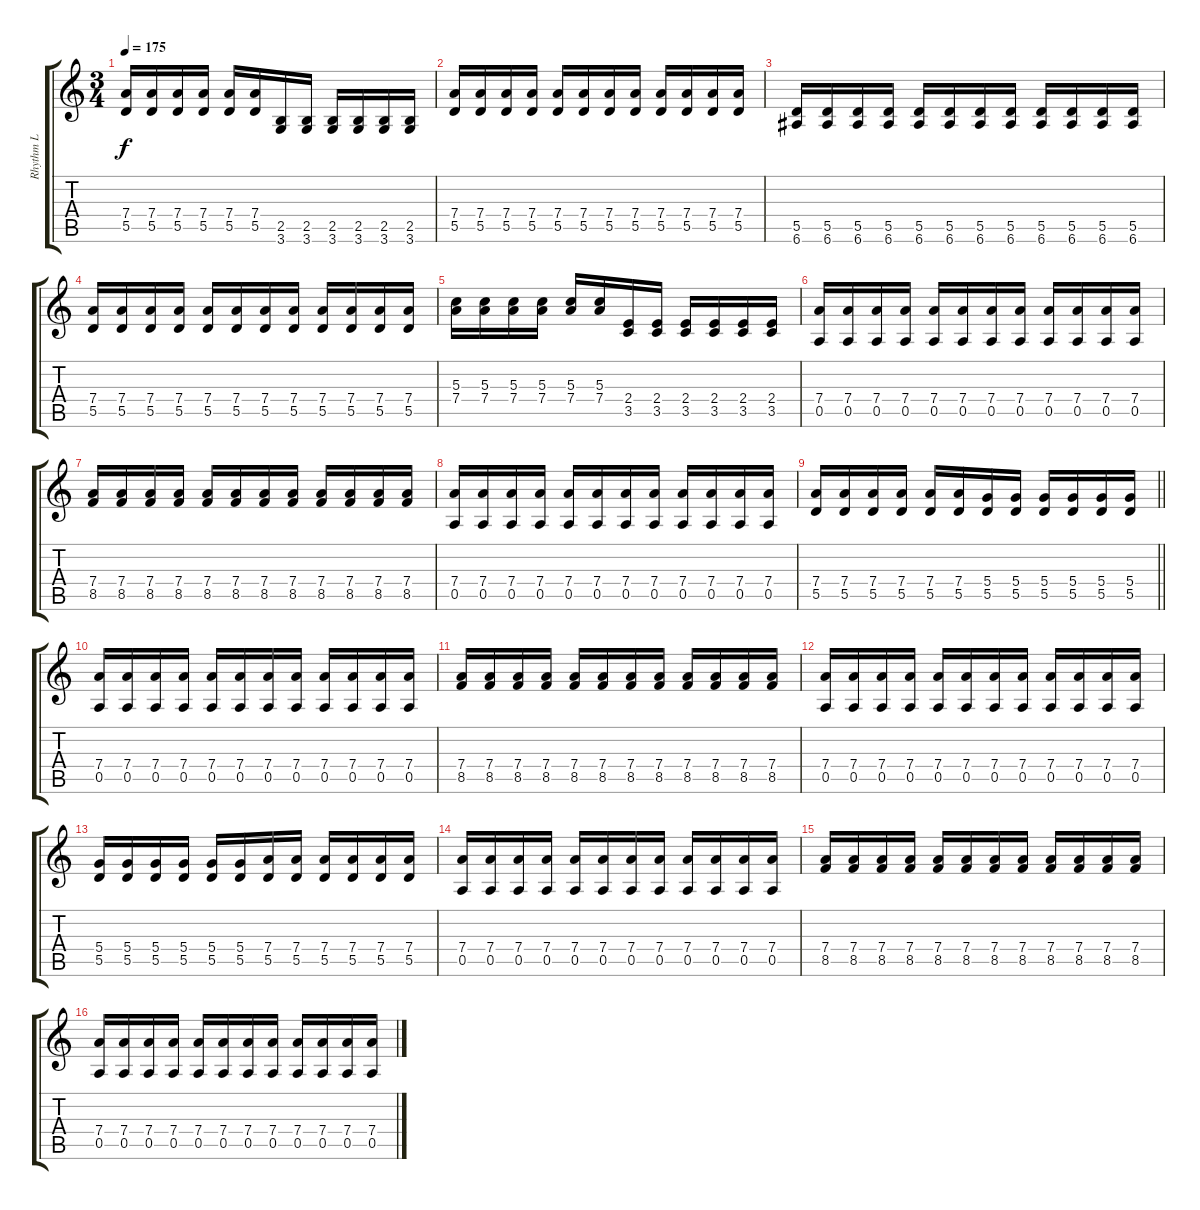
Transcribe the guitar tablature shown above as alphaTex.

\track ("Rhythm L" "Rhythm L") {instrument distortionguitar}
\staff {score tabs}
\tuning (E4 B3 G3 D3 A2 E2) {hide}
\ts (3 4)
\tempo 175
\clef g2
\ks c
(7.4 5.5).16{dy f} (7.4 5.5).16 (7.4 5.5).16 (7.4 5.5).16 (7.4 5.5).16 (7.4 5.5).16 (2.5 3.6).16 (2.5 3.6).16 (2.5 3.6).16 (2.5 3.6).16 (2.5 3.6).16 (2.5 3.6).16 |
(7.4 5.5).16 (7.4 5.5).16 (7.4 5.5).16 (7.4 5.5).16 (7.4 5.5).16 (7.4 5.5).16 (7.4 5.5).16 (7.4 5.5).16 (7.4 5.5).16 (7.4 5.5).16 (7.4 5.5).16 (7.4 5.5).16 |
(5.5 6.6).16 (5.5 6.6).16 (5.5 6.6).16 (5.5 6.6).16 (5.5 6.6).16 (5.5 6.6).16 (5.5 6.6).16 (5.5 6.6).16 (5.5 6.6).16 (5.5 6.6).16 (5.5 6.6).16 (5.5 6.6).16 |
(7.4 5.5).16 (7.4 5.5).16 (7.4 5.5).16 (7.4 5.5).16 (7.4 5.5).16 (7.4 5.5).16 (7.4 5.5).16 (7.4 5.5).16 (7.4 5.5).16 (7.4 5.5).16 (7.4 5.5).16 (7.4 5.5).16 |
(5.3 7.4).16 (5.3 7.4).16 (5.3 7.4).16 (5.3 7.4).16 (5.3 7.4).16 (5.3 7.4).16 (2.4 3.5).16 (2.4 3.5).16 (2.4 3.5).16 (2.4 3.5).16 (2.4 3.5).16 (2.4 3.5).16 |
(7.4 0.5).16 (7.4 0.5).16 (7.4 0.5).16 (7.4 0.5).16 (7.4 0.5).16 (7.4 0.5).16 (7.4 0.5).16 (7.4 0.5).16 (7.4 0.5).16 (7.4 0.5).16 (7.4 0.5).16 (7.4 0.5).16 |
(7.4 8.5).16 (7.4 8.5).16 (7.4 8.5).16 (7.4 8.5).16 (7.4 8.5).16 (7.4 8.5).16 (7.4 8.5).16 (7.4 8.5).16 (7.4 8.5).16 (7.4 8.5).16 (7.4 8.5).16 (7.4 8.5).16 |
(7.4 0.5).16 (7.4 0.5).16 (7.4 0.5).16 (7.4 0.5).16 (7.4 0.5).16 (7.4 0.5).16 (7.4 0.5).16 (7.4 0.5).16 (7.4 0.5).16 (7.4 0.5).16 (7.4 0.5).16 (7.4 0.5).16 |
\barLineRight lightlight
(7.4 5.5).16 (7.4 5.5).16 (7.4 5.5).16 (7.4 5.5).16 (7.4 5.5).16 (7.4 5.5).16 (5.4 5.5).16 (5.4 5.5).16 (5.4 5.5).16 (5.4 5.5).16 (5.4 5.5).16 (5.4 5.5).16 |
(7.4 0.5).16 (7.4 0.5).16 (7.4 0.5).16 (7.4 0.5).16 (7.4 0.5).16 (7.4 0.5).16 (7.4 0.5).16 (7.4 0.5).16 (7.4 0.5).16 (7.4 0.5).16 (7.4 0.5).16 (7.4 0.5).16 |
(7.4 8.5).16 (7.4 8.5).16 (7.4 8.5).16 (7.4 8.5).16 (7.4 8.5).16 (7.4 8.5).16 (7.4 8.5).16 (7.4 8.5).16 (7.4 8.5).16 (7.4 8.5).16 (7.4 8.5).16 (7.4 8.5).16 |
(7.4 0.5).16 (7.4 0.5).16 (7.4 0.5).16 (7.4 0.5).16 (7.4 0.5).16 (7.4 0.5).16 (7.4 0.5).16 (7.4 0.5).16 (7.4 0.5).16 (7.4 0.5).16 (7.4 0.5).16 (7.4 0.5).16 |
(5.4 5.5).16 (5.4 5.5).16 (5.4 5.5).16 (5.4 5.5).16 (5.4 5.5).16 (5.4 5.5).16 (7.4 5.5).16 (7.4 5.5).16 (7.4 5.5).16 (7.4 5.5).16 (7.4 5.5).16 (7.4 5.5).16 |
(7.4 0.5).16 (7.4 0.5).16 (7.4 0.5).16 (7.4 0.5).16 (7.4 0.5).16 (7.4 0.5).16 (7.4 0.5).16 (7.4 0.5).16 (7.4 0.5).16 (7.4 0.5).16 (7.4 0.5).16 (7.4 0.5).16 |
(7.4 8.5).16 (7.4 8.5).16 (7.4 8.5).16 (7.4 8.5).16 (7.4 8.5).16 (7.4 8.5).16 (7.4 8.5).16 (7.4 8.5).16 (7.4 8.5).16 (7.4 8.5).16 (7.4 8.5).16 (7.4 8.5).16 |
(7.4 0.5).16 (7.4 0.5).16 (7.4 0.5).16 (7.4 0.5).16 (7.4 0.5).16 (7.4 0.5).16 (7.4 0.5).16 (7.4 0.5).16 (7.4 0.5).16 (7.4 0.5).16 (7.4 0.5).16 (7.4 0.5).16
